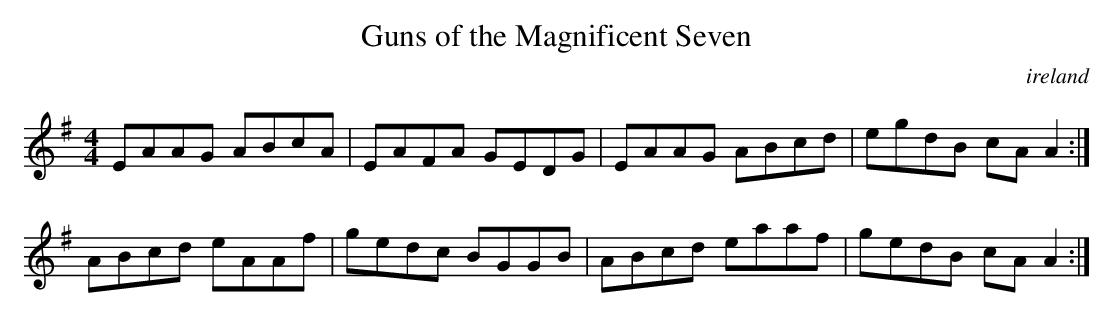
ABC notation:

X:1
T:Guns of the Magnificent Seven
O:ireland
M:4/4
L:1/8
K:A Dorian
EAAG ABcA|EAFA GEDG|EAAG ABcd|egdB cAA2:|!
ABcd eAAf|gedc BGGB|ABcd eaaf|gedB cAA2:|!
M:3/4 egdB A2| M:4/4 egdB GABd|eBdB Aaaf|gedB cAA2:|!
